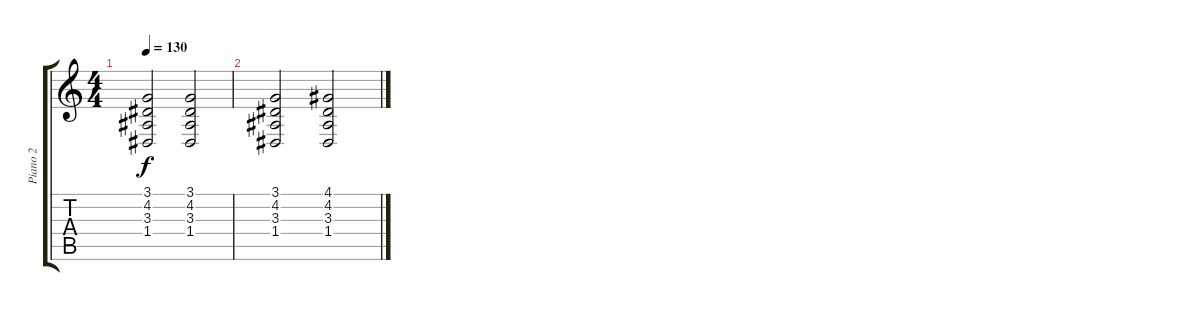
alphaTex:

\track ("Piano 2" "Piano 2") {instrument acousticgrandpiano}
\staff {score tabs}
\tuning (E4 B3 G3 D3 A2 E2) {hide}
\ts (4 4)
\tempo 130
\clef g2
\ks c
(3.1 4.2 3.3 1.4).2{dy f} (3.1 4.2 3.3 1.4).2 |
(3.1 4.2 3.3 1.4).2 (4.1 4.2 3.3 1.4).2
